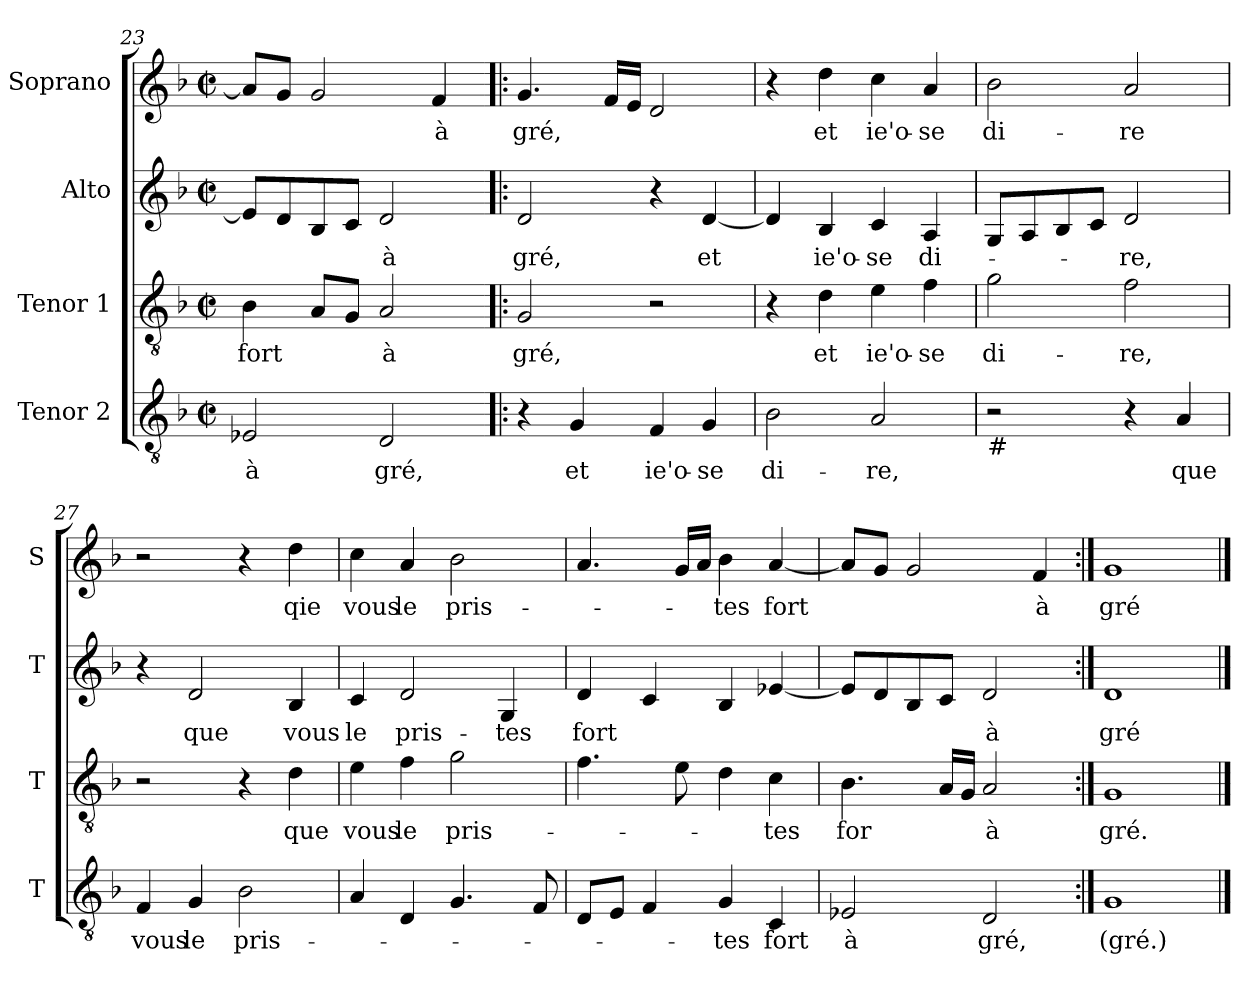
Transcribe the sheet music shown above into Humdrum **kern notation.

**kern	**text	**kern	**text	**kern	**text	**kern	**text
*part4	*part4	*part3	*part3	*part2	*part2	*part1	*part1
*staff4	*staff4	*staff3	*staff3	*staff2	*staff2	*staff1	*staff1
*I"Tenor 2	*	*I"Tenor 1	*	*I"Alto	*	*I"Soprano	*
*I'T	*	*I'T	*	*I'T	*	*I'S	*
!!LO:PB:g=z
*clefGv2	*	*clefGv2	*	*clefG2	*	*clefG2	*
*k[b-]	*	*k[b-]	*	*k[b-]	*	*k[b-]	*
*F:	*	*F:	*	*F:	*	*F:	*
*M2/2	*	*M2/2	*	*M2/2	*	*M2/2	*
*met(c|)	*	*met(c|)	*	*met(c|)	*	*met(c|)	*
=23	=23	=23	=23	=23	=23	=23	=23
!	!LO:LY:b	!	!LO:LY:b	!	!	!	!
2E-X/	à	4B-\	fort	8e-/L]	.	8a/L]	.
.	.	.	.	8d/	.	8g/J	.
.	.	8A/L	.	8B-/	.	2g/	.
.	.	8G/J	.	8c/J	.	.	.
!	!LO:LY:b	!	!LO:LY:b	!	!LO:LY:b	!	!
2D/	gré,	2A/	à	2d/	à	.	.
!	!	!	!	!	!	!	!LO:LY:b
.	.	.	.	.	.	4f/	-à
=24!|:	=24!|:	=24!|:	=24!|:	=24!|:	=24!|:	=24!|:	=24!|:
!	!	!	!LO:LY:b	!	!LO:LY:b	!	!LO:LY:b
4r	.	2G/	gré,	2d/	gré,	4.g/	gré,
!	!LO:LY:b	!	!	!	!	!	!
4G/	et	.	.	.	.	.	.
.	.	.	.	.	.	16f/LL	.
.	.	.	.	.	.	16e/JJ	.
!	!LO:LY:b	!	!	!	!	!	!
4F/	ie'o-	2r	.	4r	.	2d/	.
!	!LO:LY:b	!	!	!	!LO:LY:b	!	!
4G/	-se	.	.	[4d/	et	.	.
=25	=25	=25	=25	=25	=25	=25	=25
!	!LO:LY:b	!	!	!	!	!	!
2B-\	di-	4r	.	4d/]	.	4r	.
!	!	!	!LO:LY:b	!	!LO:LY:b	!	!LO:LY:b
.	.	4d\	et	4B-/	ie'o-	4dd\	et
!	!LO:LY:b	!	!LO:LY:b	!	!LO:LY:b	!	!LO:LY:b
2A/	-re,	4e\	ie'o-	4c/	-se	4cc\	ie'o-
!	!	!	!LO:LY:b	!	!LO:LY:b	!	!LO:LY:b
.	.	4f\	-se	4A/	di-	4a/	-se
=26	=26	=26	=26	=26	=26	=26	=26
!LO:TX:b:t=#	!	!	!	!	!	!	!
!	!	!	!LO:LY:b	!	!	!	!LO:LY:b
2r	.	2g\	di-	8G/L	.	2b-\	di-
.	.	.	.	8A/	.	.	.
.	.	.	.	8B-/	.	.	.
.	.	.	.	8c/J	.	.	.
!	!	!	!LO:LY:b	!	!LO:LY:b	!	!LO:LY:b
4r	.	2f\	-re,	2d/	-re,	2a/	-re
!	!LO:LY:b	!	!	!	!	!	!
4A/	que	.	.	.	.	.	.
!!LO:LB:g=z
=27	=27	=27	=27	=27	=27	=27	=27
!	!LO:LY:b	!	!	!	!	!	!
4F/	vous	2r	.	4r	.	2r	.
!	!LO:LY:b	!	!	!	!LO:LY:b	!	!
4G/	le	.	.	2d/	que	.	.
!	!LO:LY:b	!	!	!	!	!	!
2B-\	pris-	4r	.	.	.	4r	.
!	!	!	!LO:LY:b	!	!LO:LY:b	!	!LO:LY:b
.	.	4d\	que	4B-/	vous	4dd\	qie
=28	=28	=28	=28	=28	=28	=28	=28
!	!	!	!LO:LY:b	!	!LO:LY:b	!	!LO:LY:b
4A/	.	4e\	vous	4c/	le	4cc\	vous
!	!	!	!LO:LY:b	!	!LO:LY:b	!	!LO:LY:b
4D/	.	4f\	le	2d/	pris-	4a/	le
!	!	!	!LO:LY:b	!	!	!	!LO:LY:b
4.G/	.	2g\	pris-	.	.	2b-\	pris-
!	!	!	!	!	!LO:LY:b	!	!
.	.	.	.	4G/	-tes	.	.
8F/	.	.	.	.	.	.	.
=29	=29	=29	=29	=29	=29	=29	=29
!	!	!	!	!	!LO:LY:b	!	!
8D/L	.	4.f\	.	4d/	fort	4.a/	.
8E/J	.	.	.	.	.	.	.
4F/	.	.	.	4c/	.	.	.
.	.	8e\	.	.	.	16g/LL	.
.	.	.	.	.	.	16a/JJ	.
!	!LO:LY:b	!	!	!	!	!	!LO:LY:b
4G/	-tes	4d\	.	4B-/	.	4b-\	-tes
!	!LO:LY:b	!	!LO:LY:b	!	!	!	!LO:LY:b
4C/	fort	4c\	-tes	[4e-X/	.	[4a/	fort
=30	=30	=30	=30	=30	=30	=30	=30
!	!LO:LY:b	!	!LO:LY:b	!	!	!	!
2E-X/	à	4.B-\	for	8e-/L]	.	8a/L]	.
.	.	.	.	8d/	.	8g/J	.
.	.	.	.	8B-/	.	2g/	.
.	.	16A/LL	.	8c/J	.	.	.
.	.	16G/JJ	.	.	.	.	.
!	!LO:LY:b	!	!LO:LY:b	!	!LO:LY:b	!	!
2D/	gré,	2A/	à	2d/	à	.	.
!	!	!	!	!	!	!	!LO:LY:b
.	.	.	.	.	.	4f/	à
=31:|!	=31:|!	=31:|!	=31:|!	=31:|!	=31:|!	=31:|!	=31:|!
!	!LO:LY:b	!	!LO:LY:b	!	!LO:LY:b	!	!LO:LY:b
1G	(gré.)	1G	gré.	1d	gré	1g	gré
==	==	==	==	==	==	==	==
*-	*-	*-	*-	*-	*-	*-	*-
